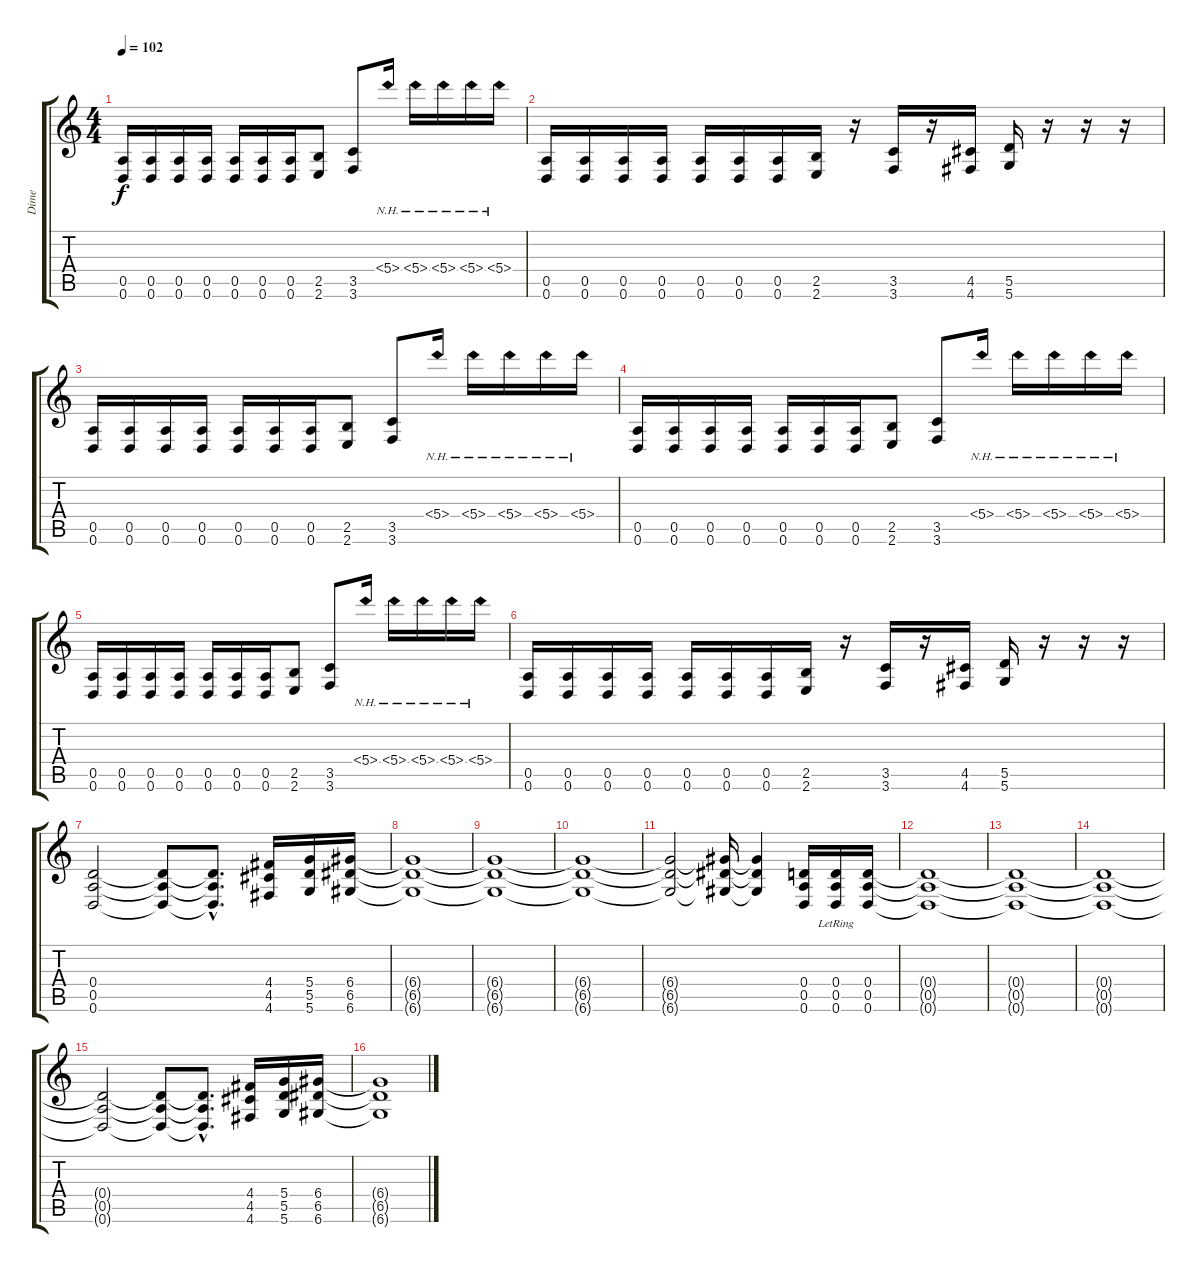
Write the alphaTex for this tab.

\track ("Dime" "Dime") {instrument distortionguitar}
\staff {score tabs}
\tuning (E4 B3 G3 D3 A2 D2) {hide}
\ts (4 4)
\tempo 102
\clef g2
\ks c
(0.5 0.6).16{dy f} (0.5 0.6).16 (0.5 0.6).16 (0.5 0.6).16 (0.5 0.6).16 (0.5 0.6).16 (0.5 0.6).16 (2.5 2.6).8 (3.5 3.6).8 5.4{nh}.16 5.4{nh}.16 5.4{nh}.16 5.4{nh}.16 5.4{nh}.16 |
(0.5 0.6).16 (0.5 0.6).16 (0.5 0.6).16 (0.5 0.6).16 (0.5 0.6).16 (0.5 0.6).16 (0.5 0.6).16 (2.5 2.6).16 r.16 (3.5 3.6).16 r.16 (4.5 4.6).16 (5.5 5.6).16 r.16 r.16 r.16 |
(0.5 0.6).16 (0.5 0.6).16 (0.5 0.6).16 (0.5 0.6).16 (0.5 0.6).16 (0.5 0.6).16 (0.5 0.6).16 (2.5 2.6).8 (3.5 3.6).8 5.4{nh}.16 5.4{nh}.16 5.4{nh}.16 5.4{nh}.16 5.4{nh}.16 |
(0.5 0.6).16 (0.5 0.6).16 (0.5 0.6).16 (0.5 0.6).16 (0.5 0.6).16 (0.5 0.6).16 (0.5 0.6).16 (2.5 2.6).8 (3.5 3.6).8 5.4{nh}.16 5.4{nh}.16 5.4{nh}.16 5.4{nh}.16 5.4{nh}.16 |
(0.5 0.6).16 (0.5 0.6).16 (0.5 0.6).16 (0.5 0.6).16 (0.5 0.6).16 (0.5 0.6).16 (0.5 0.6).16 (2.5 2.6).8 (3.5 3.6).8 5.4{nh}.16 5.4{nh}.16 5.4{nh}.16 5.4{nh}.16 5.4{nh}.16 |
(0.5 0.6).16 (0.5 0.6).16 (0.5 0.6).16 (0.5 0.6).16 (0.5 0.6).16 (0.5 0.6).16 (0.5 0.6).16 (2.5 2.6).16 r.16 (3.5 3.6).16 r.16 (4.5 4.6).16 (5.5 5.6).16 r.16 r.16 r.16 |
(0.4 0.5 0.6).2 (0.4{t} 0.5{t} 0.6{t}).8 (0.4{hac t} 0.5{hac t} 0.6{hac t}).8{d} (4.4 4.5 4.6).16 (5.4 5.5 5.6).16 (6.4 6.5 6.6).16{volume 6} |
(6.4{t} 6.5{t} 6.6{t}).1 |
(6.4{t} 6.5{t} 6.6{t}).1{volume 0} |
(6.4{t} 6.5{t} 6.6{t}).1 |
(6.4{t} 6.5{t} 6.6{t}).2 (6.4{t} 6.5{t} 6.6{t}).16 (6.4{t} 6.5{t} 6.6{t}).4 (0.4 0.5 0.6).16{volume 14} (0.4{lr} 0.5{lr} 0.6{lr}).16 (0.4 0.5 0.6).16{volume 0} |
(0.4{t} 0.5{t} 0.6{t}).1 |
(0.4{t} 0.5{t} 0.6{t}).1 |
(0.4{t} 0.5{t} 0.6{t}).1 |
(0.4{t} 0.5{t} 0.6{t}).2 (0.4{t} 0.5{t} 0.6{t}).8 (0.4{hac t} 0.5{hac t} 0.6{hac t}).8{d} (4.4 4.5 4.6).16{volume 14} (5.4 5.5 5.6).16 (6.4 6.5 6.6).16{volume 0} |
(6.4{t} 6.5{t} 6.6{t}).1
